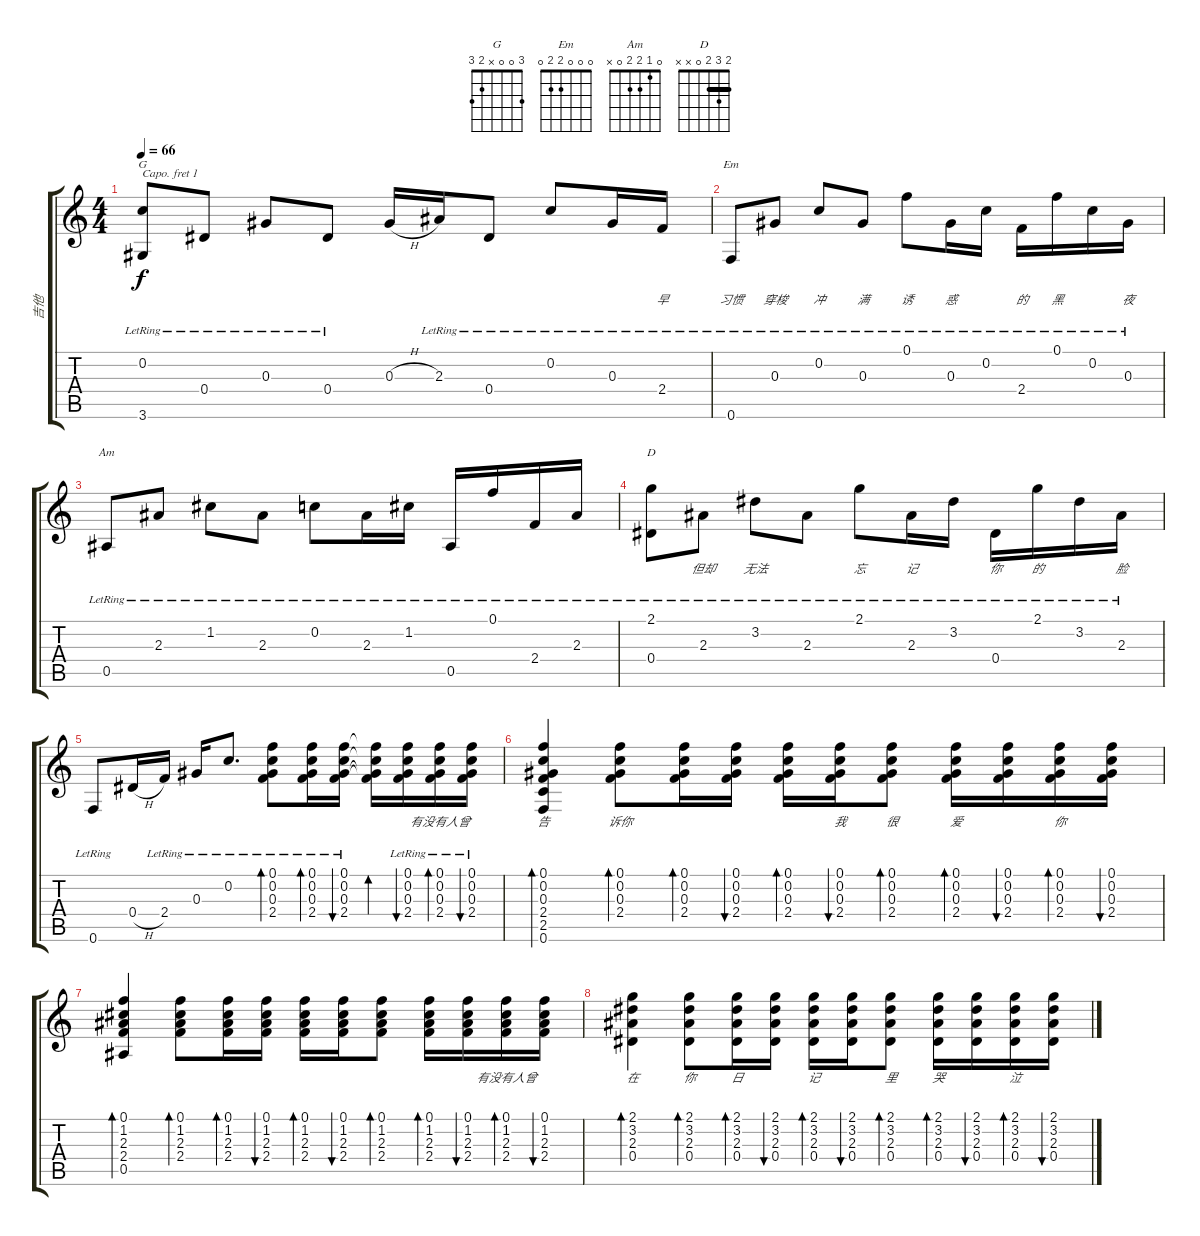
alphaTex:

\track ("吉他" "吉他") {instrument acousticguitarsteel}
\staff {score tabs}
\capo 1
\tuning (E4 B3 G3 D3 A2 E2) {hide}
\chord ("G" 3 0 0 x 2 3)
\chord ("Em" 0 0 0 2 2 0)
\chord ("Am" 0 1 2 2 0 x)
\chord ("D" 2 3 2 0 x x) {barre 2}
\ts (4 4)
\tempo 66
\clef g2
\ks c
(0.2{lr} 3.6{lr}).8{ch "G" lyrics (0 "") lyrics (1 "") lyrics (2 "") lyrics (3 "") lyrics (4 "") dy f} 0.4{lr}.8{lyrics (0 "") lyrics (1 "") lyrics (2 "") lyrics (3 "") lyrics (4 "")} 0.3{lr}.8{lyrics (0 "") lyrics (1 "") lyrics (2 "") lyrics (3 "") lyrics (4 "")} 0.4{lr}.8{lyrics (0 "") lyrics (1 "") lyrics (2 "") lyrics (3 "") lyrics (4 "")} 0.3{h}.16{lyrics (0 "") lyrics (1 "") lyrics (2 "") lyrics (3 "") lyrics (4 "")} 2.3{lr}.16{lyrics (0 "") lyrics (1 "") lyrics (2 "") lyrics (3 "") lyrics (4 "")} 0.4{lr}.8{lyrics (0 "") lyrics (1 "") lyrics (2 "") lyrics (3 "") lyrics (4 "")} 0.2{lr}.8{lyrics (0 "") lyrics (1 "") lyrics (2 "") lyrics (3 "") lyrics (4 "")} 0.3{lr}.16{lyrics (0 "") lyrics (1 "") lyrics (2 "") lyrics (3 "") lyrics (4 "")} 2.4{lr}.16{lyrics (0 "早") lyrics (1 "") lyrics (2 "") lyrics (3 "") lyrics (4 "")} |
0.6{lr}.8{ch "Em" lyrics (0 "习惯") lyrics (1 "") lyrics (2 "") lyrics (3 "") lyrics (4 "")} 0.3{lr}.8{lyrics (0 "穿梭") lyrics (1 "") lyrics (2 "") lyrics (3 "") lyrics (4 "")} 0.2{lr}.8{lyrics (0 "冲") lyrics (1 "") lyrics (2 "") lyrics (3 "") lyrics (4 "")} 0.3{lr}.8{lyrics (0 "满") lyrics (1 "") lyrics (2 "") lyrics (3 "") lyrics (4 "")} 0.1{lr}.8{lyrics (0 "诱") lyrics (1 "") lyrics (2 "") lyrics (3 "") lyrics (4 "")} 0.3{lr}.16{lyrics (0 "惑") lyrics (1 "") lyrics (2 "") lyrics (3 "") lyrics (4 "")} 0.2{lr}.16{lyrics (0 "") lyrics (1 "") lyrics (2 "") lyrics (3 "") lyrics (4 "")} 2.4{lr}.16{lyrics (0 "的") lyrics (1 "") lyrics (2 "") lyrics (3 "") lyrics (4 "")} 0.1{lr}.16{lyrics (0 "黑") lyrics (1 "") lyrics (2 "") lyrics (3 "") lyrics (4 "")} 0.2{lr}.16{lyrics (0 "") lyrics (1 "") lyrics (2 "") lyrics (3 "") lyrics (4 "")} 0.3{lr}.16{lyrics (0 "夜") lyrics (1 "") lyrics (2 "") lyrics (3 "") lyrics (4 "")} |
0.5{lr}.8{ch "Am" lyrics (0 "") lyrics (1 "") lyrics (2 "") lyrics (3 "") lyrics (4 "")} 2.3{lr}.8{lyrics (0 "") lyrics (1 "") lyrics (2 "") lyrics (3 "") lyrics (4 "")} 1.2{lr}.8{lyrics (0 "") lyrics (1 "") lyrics (2 "") lyrics (3 "") lyrics (4 "")} 2.3{lr}.8{lyrics (0 "") lyrics (1 "") lyrics (2 "") lyrics (3 "") lyrics (4 "")} 0.2{lr}.8{lyrics (0 "") lyrics (1 "") lyrics (2 "") lyrics (3 "") lyrics (4 "")} 2.3{lr}.16{lyrics (0 "") lyrics (1 "") lyrics (2 "") lyrics (3 "") lyrics (4 "")} 1.2{lr}.16{lyrics (0 "") lyrics (1 "") lyrics (2 "") lyrics (3 "") lyrics (4 "")} 0.5{lr}.16{lyrics (0 "") lyrics (1 "") lyrics (2 "") lyrics (3 "") lyrics (4 "")} 0.1{lr}.16{lyrics (0 "") lyrics (1 "") lyrics (2 "") lyrics (3 "") lyrics (4 "")} 2.4{lr}.16{lyrics (0 "") lyrics (1 "") lyrics (2 "") lyrics (3 "") lyrics (4 "")} 2.3{lr}.16{lyrics (0 "") lyrics (1 "") lyrics (2 "") lyrics (3 "") lyrics (4 "")} |
(2.1{lr} 0.4{lr}).8{ch "D" lyrics (0 "") lyrics (1 "") lyrics (2 "") lyrics (3 "") lyrics (4 "")} 2.3{lr}.8{lyrics (0 "但却") lyrics (1 "") lyrics (2 "") lyrics (3 "") lyrics (4 "")} 3.2{lr}.8{lyrics (0 "无法") lyrics (1 "") lyrics (2 "") lyrics (3 "") lyrics (4 "")} 2.3{lr}.8{lyrics (0 "") lyrics (1 "") lyrics (2 "") lyrics (3 "") lyrics (4 "")} 2.1{lr}.8{lyrics (0 "忘") lyrics (1 "") lyrics (2 "") lyrics (3 "") lyrics (4 "")} 2.3{lr}.16{lyrics (0 "记") lyrics (1 "") lyrics (2 "") lyrics (3 "") lyrics (4 "")} 3.2{lr}.16{lyrics (0 "") lyrics (1 "") lyrics (2 "") lyrics (3 "") lyrics (4 "")} 0.4{lr}.16{lyrics (0 "你") lyrics (1 "") lyrics (2 "") lyrics (3 "") lyrics (4 "")} 2.1{lr}.16{lyrics (0 "的") lyrics (1 "") lyrics (2 "") lyrics (3 "") lyrics (4 "")} 3.2{lr}.16{lyrics (0 "") lyrics (1 "") lyrics (2 "") lyrics (3 "") lyrics (4 "")} 2.3{lr}.16{lyrics (0 "脸") lyrics (1 "") lyrics (2 "") lyrics (3 "") lyrics (4 "")} |
0.6{lr}.8{lyrics (0 "") lyrics (1 "") lyrics (2 "") lyrics (3 "") lyrics (4 "")} 0.4{h}.16{lyrics (0 "") lyrics (1 "") lyrics (2 "") lyrics (3 "") lyrics (4 "")} 2.4{lr}.16{lyrics (0 "") lyrics (1 "") lyrics (2 "") lyrics (3 "") lyrics (4 "")} 0.3{lr}.16{lyrics (0 "") lyrics (1 "") lyrics (2 "") lyrics (3 "") lyrics (4 "")} 0.2{lr}.8{d lyrics (0 "") lyrics (1 "") lyrics (2 "") lyrics (3 "") lyrics (4 "")} (0.1{lr} 0.2{lr} 0.3{lr} 2.4{lr}).8{bd 30 lyrics (0 "") lyrics (1 "") lyrics (2 "") lyrics (3 "") lyrics (4 "")} (0.1{lr} 0.2{lr} 0.3{lr} 2.4{lr}).16{bd 30 lyrics (0 "") lyrics (1 "") lyrics (2 "") lyrics (3 "") lyrics (4 "")} (0.1{lr} 0.2{lr} 0.3{lr} 2.4{lr}).16{bu 30 lyrics (0 "") lyrics (1 "") lyrics (2 "") lyrics (3 "") lyrics (4 "")} (0.1{t} 0.2{t} 0.3{t} 2.4{t}).16{bd 30 lyrics (0 "") lyrics (1 "") lyrics (2 "") lyrics (3 "") lyrics (4 "")} (0.1{lr} 0.2{lr} 0.3{lr} 2.4{lr}).16{bu 30 lyrics (0 "") lyrics (1 "") lyrics (2 "") lyrics (3 "") lyrics (4 "")} (0.1{lr} 0.2{lr} 0.3{lr} 2.4{lr}).16{bd 30 lyrics (0 "有没有人曾") lyrics (1 "") lyrics (2 "") lyrics (3 "") lyrics (4 "")} (0.1{lr} 0.2{lr} 0.3{lr} 2.4{lr}).16{bu 30 lyrics (0 "") lyrics (1 "") lyrics (2 "") lyrics (3 "") lyrics (4 "")} |
(0.1 0.2 0.3 2.4 2.5 0.6).4{bd 30 lyrics (0 "告") lyrics (1 "") lyrics (2 "") lyrics (3 "") lyrics (4 "")} (0.1 0.2 0.3 2.4).8{bd 30 lyrics (0 "诉你") lyrics (1 "") lyrics (2 "") lyrics (3 "") lyrics (4 "")} (0.1 0.2 0.3 2.4).16{bd 30 lyrics (0 "") lyrics (1 "") lyrics (2 "") lyrics (3 "") lyrics (4 "")} (0.1 0.2 0.3 2.4).16{bu 30 lyrics (0 "") lyrics (1 "") lyrics (2 "") lyrics (3 "") lyrics (4 "")} (0.1 0.2 0.3 2.4).16{bd 30 lyrics (0 "") lyrics (1 "") lyrics (2 "") lyrics (3 "") lyrics (4 "")} (0.1 0.2 0.3 2.4).16{bu 30 lyrics (0 "我") lyrics (1 "") lyrics (2 "") lyrics (3 "") lyrics (4 "")} (0.1 0.2 0.3 2.4).8{bd 30 lyrics (0 "很") lyrics (1 "") lyrics (2 "") lyrics (3 "") lyrics (4 "")} (0.1 0.2 0.3 2.4).16{bd 30 lyrics (0 "爱") lyrics (1 "") lyrics (2 "") lyrics (3 "") lyrics (4 "")} (0.1 0.2 0.3 2.4).16{bu 30 lyrics (0 "") lyrics (1 "") lyrics (2 "") lyrics (3 "") lyrics (4 "")} (0.1 0.2 0.3 2.4).16{bd 30 lyrics (0 "你") lyrics (1 "") lyrics (2 "") lyrics (3 "") lyrics (4 "")} (0.1 0.2 0.3 2.4).16{bu 30 lyrics (0 "") lyrics (1 "") lyrics (2 "") lyrics (3 "") lyrics (4 "")} |
(0.1 1.2 2.3 2.4 0.5).4{bd 30 lyrics (0 "") lyrics (1 "") lyrics (2 "") lyrics (3 "") lyrics (4 "")} (0.1 1.2 2.3 2.4).8{bd 30 lyrics (0 "") lyrics (1 "") lyrics (2 "") lyrics (3 "") lyrics (4 "")} (0.1 1.2 2.3 2.4).16{bd 30 lyrics (0 "") lyrics (1 "") lyrics (2 "") lyrics (3 "") lyrics (4 "")} (0.1 1.2 2.3 2.4).16{bu 30 lyrics (0 "") lyrics (1 "") lyrics (2 "") lyrics (3 "") lyrics (4 "")} (0.1 1.2 2.3 2.4).16{bd 30 lyrics (0 "") lyrics (1 "") lyrics (2 "") lyrics (3 "") lyrics (4 "")} (0.1 1.2 2.3 2.4).16{bu 30 lyrics (0 "") lyrics (1 "") lyrics (2 "") lyrics (3 "") lyrics (4 "")} (0.1 1.2 2.3 2.4).8{bd 30 lyrics (0 "") lyrics (1 "") lyrics (2 "") lyrics (3 "") lyrics (4 "")} (0.1 1.2 2.3 2.4).16{bd 30 lyrics (0 "") lyrics (1 "") lyrics (2 "") lyrics (3 "") lyrics (4 "")} (0.1 1.2 2.3 2.4).16{bu 30 lyrics (0 "") lyrics (1 "") lyrics (2 "") lyrics (3 "") lyrics (4 "")} (0.1 1.2 2.3 2.4).16{bd 30 lyrics (0 "有没有人曾") lyrics (1 "") lyrics (2 "") lyrics (3 "") lyrics (4 "")} (0.1 1.2 2.3 2.4).16{bu 30 lyrics (0 "") lyrics (1 "") lyrics (2 "") lyrics (3 "") lyrics (4 "")} |
(2.1 3.2 2.3 0.4).4{bd 30 lyrics (0 "在") lyrics (1 "") lyrics (2 "") lyrics (3 "") lyrics (4 "")} (2.1 3.2 2.3 0.4).8{bd 30 lyrics (0 "你") lyrics (1 "") lyrics (2 "") lyrics (3 "") lyrics (4 "")} (2.1 3.2 2.3 0.4).16{bd 30 lyrics (0 "日") lyrics (1 "") lyrics (2 "") lyrics (3 "") lyrics (4 "")} (2.1 3.2 2.3 0.4).16{bu 30 lyrics (0 "") lyrics (1 "") lyrics (2 "") lyrics (3 "") lyrics (4 "")} (2.1 3.2 2.3 0.4).16{bd 30 lyrics (0 "记") lyrics (1 "") lyrics (2 "") lyrics (3 "") lyrics (4 "")} (2.1 3.2 2.3 0.4).16{bu 30 lyrics (0 "") lyrics (1 "") lyrics (2 "") lyrics (3 "") lyrics (4 "")} (2.1 3.2 2.3 0.4).8{bd 30 lyrics (0 "里") lyrics (1 "") lyrics (2 "") lyrics (3 "") lyrics (4 "")} (2.1 3.2 2.3 0.4).16{bd 30 lyrics (0 "哭") lyrics (1 "") lyrics (2 "") lyrics (3 "") lyrics (4 "")} (2.1 3.2 2.3 0.4).16{bu 30 lyrics (0 "") lyrics (1 "") lyrics (2 "") lyrics (3 "") lyrics (4 "")} (2.1 3.2 2.3 0.4).16{bd 30 lyrics (0 "泣") lyrics (1 "") lyrics (2 "") lyrics (3 "") lyrics (4 "")} (2.1 3.2 2.3 0.4).16{bu 30 lyrics (0 "") lyrics (1 "") lyrics (2 "") lyrics (3 "") lyrics (4 "")}
